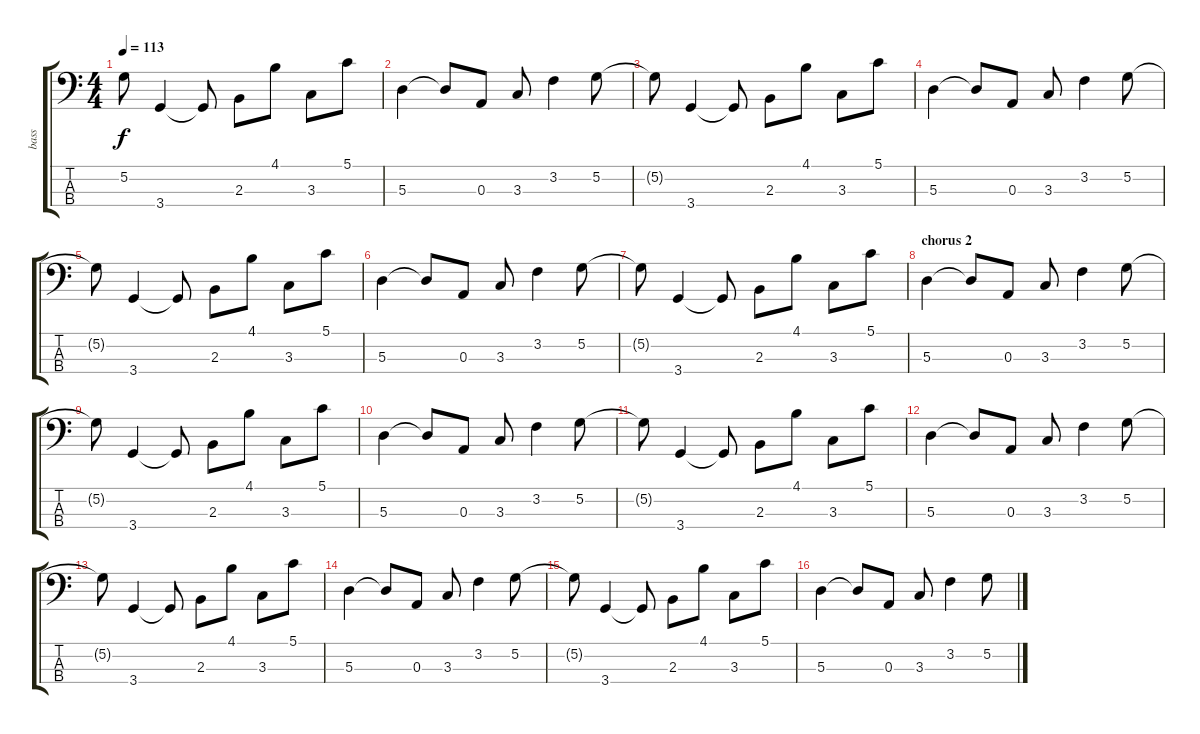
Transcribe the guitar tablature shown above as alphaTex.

\track ("bass" "bass") {instrument acousticbass}
\staff {score tabs}
\tuning (G2 D2 A1 E1) {hide}
\ts (4 4)
\tempo 113
\clef f4
\ks c
5.2{t}.8{dy f} 3.4.4 3.4{t}.8 2.3.8 4.1.8 3.3.8 5.1.8 |
5.3.4 5.3{t}.8 0.3.8 3.3.8 3.2.4 5.2.8 |
5.2{t}.8 3.4.4 3.4{t}.8 2.3.8 4.1.8 3.3.8 5.1.8 |
5.3.4 5.3{t}.8 0.3.8 3.3.8 3.2.4 5.2.8 |
5.2{t}.8 3.4.4 3.4{t}.8 2.3.8 4.1.8 3.3.8 5.1.8 |
5.3.4 5.3{t}.8 0.3.8 3.3.8 3.2.4 5.2.8 |
5.2{t}.8 3.4.4 3.4{t}.8 2.3.8 4.1.8 3.3.8 5.1.8 |
\section ("" "chorus 2")
5.3.4 5.3{t}.8 0.3.8 3.3.8 3.2.4 5.2.8 |
5.2{t}.8 3.4.4 3.4{t}.8 2.3.8 4.1.8 3.3.8 5.1.8 |
5.3.4 5.3{t}.8 0.3.8 3.3.8 3.2.4 5.2.8 |
5.2{t}.8 3.4.4 3.4{t}.8 2.3.8 4.1.8 3.3.8 5.1.8 |
5.3.4 5.3{t}.8 0.3.8 3.3.8 3.2.4 5.2.8 |
5.2{t}.8 3.4.4 3.4{t}.8 2.3.8 4.1.8 3.3.8 5.1.8 |
5.3.4 5.3{t}.8 0.3.8 3.3.8 3.2.4 5.2.8 |
5.2{t}.8 3.4.4 3.4{t}.8 2.3.8 4.1.8 3.3.8 5.1.8 |
5.3.4 5.3{t}.8 0.3.8 3.3.8 3.2.4 5.2.8
